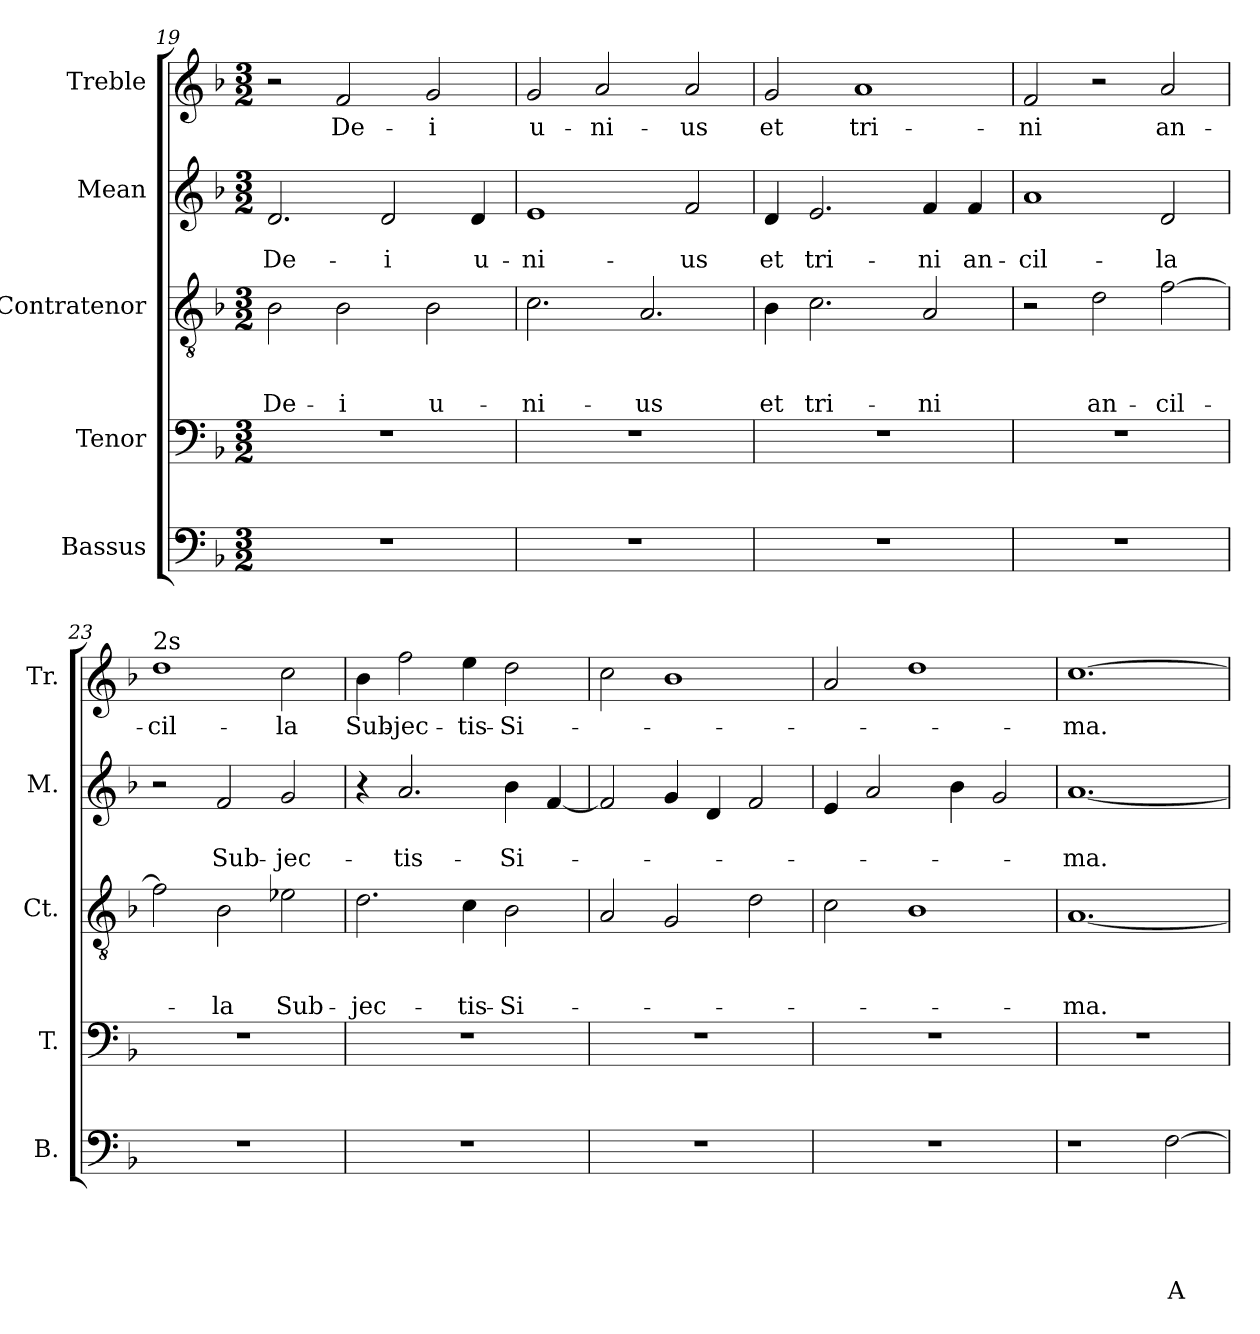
**kern	**text	**text	**text	**text	**text	**kern	**kern	**text	**text	**text	**kern	**text	**text	**kern	**text
*part5	*part5	*part5	*part5	*part5	*part5	*part4	*part3	*part3	*part3	*part3	*part2	*part2	*part2	*part1	*part1
*staff5	*staff5	*staff5	*staff5	*staff5	*staff5	*staff4	*staff3	*staff3	*staff3	*staff3	*staff2	*staff2	*staff2	*staff1	*staff1
*I"Bassus	*	*	*	*	*	*I"Tenor	*I"Contratenor	*	*	*	*I"Mean	*	*	*I"Treble	*
*I'B.	*	*	*	*	*	*I'T.	*I'Ct.	*	*	*	*I'M.	*	*	*I'Tr.	*
*clefF4	*	*	*	*	*	*clefF4	*clefGv2	*	*	*	*clefG2	*	*	*clefG2	*
*k[b-]	*	*	*	*	*	*k[b-]	*k[b-]	*	*	*	*k[b-]	*	*	*k[b-]	*
*F:	*	*	*	*	*	*F:	*F:	*	*	*	*F:	*	*	*F:	*
*M3/2	*	*	*	*	*	*M3/2	*M3/2	*	*	*	*M3/2	*	*	*M3/2	*
=19	=19	=19	=19	=19	=19	=19	=19	=19	=19	=19	=19	=19	=19	=19	=19
!	!	!	!	!	!	!	!	!	!	!LO:LY:b	!	!	!LO:LY:b	!	!
1.r	.	.	.	.	.	1.r	2B-\	.	.	De-	2.d/	.	De-	2r	.
!	!	!	!	!	!	!	!	!	!	!LO:LY:b	!	!	!	!	!LO:LY:b
.	.	.	.	.	.	.	2B-\	.	.	-i	.	.	.	2f/	De-
!	!	!	!	!	!	!	!	!	!	!	!	!	!LO:LY:b	!	!
.	.	.	.	.	.	.	.	.	.	.	2d/	.	-i	.	.
!	!	!	!	!	!	!	!	!	!	!LO:LY:b	!	!	!	!	!LO:LY:b
.	.	.	.	.	.	.	2B-\	.	.	u-	.	.	.	2g/	-i
!	!	!	!	!	!	!	!	!	!	!	!	!	!LO:LY:b	!	!
.	.	.	.	.	.	.	.	.	.	.	4d/	.	u-	.	.
=20	=20	=20	=20	=20	=20	=20	=20	=20	=20	=20	=20	=20	=20	=20	=20
!	!	!	!	!	!	!	!	!	!	!LO:LY:b	!	!	!LO:LY:b	!	!LO:LY:b
1.r	.	.	.	.	.	1.r	2.c\	.	.	-ni-	1e	.	-ni-	2g/	u-
!	!	!	!	!	!	!	!	!	!	!	!	!	!	!	!LO:LY:b
.	.	.	.	.	.	.	.	.	.	.	.	.	.	2a/	-ni-
!	!	!	!	!	!	!	!	!	!	!LO:LY:b	!	!	!	!	!
.	.	.	.	.	.	.	2.A/	.	.	-us	.	.	.	.	.
!	!	!	!	!	!	!	!	!	!	!	!	!	!LO:LY:b	!	!LO:LY:b
.	.	.	.	.	.	.	.	.	.	.	2f/	.	-us	2a/	-us
=21	=21	=21	=21	=21	=21	=21	=21	=21	=21	=21	=21	=21	=21	=21	=21
!	!	!	!	!	!	!	!	!	!	!LO:LY:b	!	!	!LO:LY:b	!	!LO:LY:b
1.r	.	.	.	.	.	1.r	4B-\	.	.	et	4d/	.	et	2g/	et
!	!	!	!	!	!	!	!	!	!	!LO:LY:b	!	!	!LO:LY:b	!	!
.	.	.	.	.	.	.	2.c\	.	.	tri-	2.e/	.	tri-	.	.
!	!	!	!	!	!	!	!	!	!	!	!	!	!	!	!LO:LY:b
.	.	.	.	.	.	.	.	.	.	.	.	.	.	1a	tri-
!	!	!	!	!	!	!	!	!	!	!LO:LY:b	!	!	!LO:LY:b	!	!
.	.	.	.	.	.	.	2A/	.	.	-ni	4f/	.	-ni	.	.
!	!	!	!	!	!	!	!	!	!	!	!	!	!LO:LY:b	!	!
.	.	.	.	.	.	.	.	.	.	.	4f/	.	an-	.	.
=22	=22	=22	=22	=22	=22	=22	=22	=22	=22	=22	=22	=22	=22	=22	=22
!	!	!	!	!	!	!	!	!	!	!	!	!	!LO:LY:b	!	!LO:LY:b
1.r	.	.	.	.	.	1.r	2r	.	.	.	1a	.	-cil-	2f/	-ni
!	!	!	!	!	!	!	!	!	!	!LO:LY:b	!	!	!	!	!
.	.	.	.	.	.	.	2d\	.	.	an-	.	.	.	2r	.
!	!	!	!	!	!	!	!	!	!	!LO:LY:b	!	!	!LO:LY:b	!	!LO:LY:b
.	.	.	.	.	.	.	[<2f\	.	.	-cil-	2d/	.	-la	2a/	an-
!!LO:LB:g=z
=23	=23	=23	=23	=23	=23	=23	=23	=23	=23	=23	=23	=23	=23	=23	=23
!	!	!	!	!	!	!	!	!	!	!	!	!	!	!LO:TX:a:t=2s	!
!LO:N:vis=1	!	!	!	!	!	!LO:N:vis=1	!	!	!	!	!	!	!	!	!LO:LY:b
1.r	.	.	.	.	.	1.r	2f\]	.	.	.	2r	.	.	1dd	-cil-
!	!	!	!	!	!	!	!	!	!	!LO:LY:b	!	!	!LO:LY:b	!	!
.	.	.	.	.	.	.	2B-\	.	.	-la	2f/	.	Sub-	.	.
!	!	!	!	!	!	!	!	!	!	!LO:LY:b	!	!	!LO:LY:b	!	!LO:LY:b
.	.	.	.	.	.	.	2e-X\	.	.	Sub-	2g/	.	-jec-	2cc\	-la
=24	=24	=24	=24	=24	=24	=24	=24	=24	=24	=24	=24	=24	=24	=24	=24
!LO:N:vis=1	!	!	!	!	!	!LO:N:vis=1	!	!	!	!LO:LY:b	!	!	!	!	!LO:LY:b
1.r	.	.	.	.	.	1.r	2.d\	.	.	-jec-	4r	.	.	4b-\	Sub-
!	!	!	!	!	!	!	!	!	!	!	!	!	!LO:LY:b	!	!LO:LY:b:rj
.	.	.	.	.	.	.	.	.	.	.	2.a/	.	-tis-	2ff\	-jec-
!	!	!	!	!	!	!	!	!	!	!LO:LY:b	!	!	!	!	!LO:LY:b
.	.	.	.	.	.	.	4c\	.	.	-tis-	.	.	.	4ee\	-tis-
!	!	!	!	!	!	!	!	!	!	!LO:LY:b	!	!	!LO:LY:b	!	!LO:LY:b
.	.	.	.	.	.	.	2B-\	.	.	-Si-	4b-\	.	-Si-	2dd\	-Si-
.	.	.	.	.	.	.	.	.	.	.	[<4f/	.	.	.	.
=25	=25	=25	=25	=25	=25	=25	=25	=25	=25	=25	=25	=25	=25	=25	=25
!LO:N:vis=1	!	!	!	!	!	!LO:N:vis=1	!	!	!	!	!	!	!	!	!
1.r	.	.	.	.	.	1.r	2A/	.	.	.	2f/]	.	.	2cc\	.
.	.	.	.	.	.	.	2G/	.	.	.	4g/	.	.	1b-	.
.	.	.	.	.	.	.	.	.	.	.	4d/	.	.	.	.
.	.	.	.	.	.	.	2d\	.	.	.	2f/	.	.	.	.
=26	=26	=26	=26	=26	=26	=26	=26	=26	=26	=26	=26	=26	=26	=26	=26
!LO:N:vis=1	!	!	!	!	!	!LO:N:vis=1	!	!	!	!	!	!	!	!	!
1.r	.	.	.	.	.	1.r	2c\	.	.	.	4e/	.	.	2a/	.
.	.	.	.	.	.	.	.	.	.	.	2a/	.	.	.	.
.	.	.	.	.	.	.	1B-	.	.	.	.	.	.	1dd	.
.	.	.	.	.	.	.	.	.	.	.	4b-\	.	.	.	.
.	.	.	.	.	.	.	.	.	.	.	2g/	.	.	.	.
=27	=27	=27	=27	=27	=27	=27	=27	=27	=27	=27	=27	=27	=27	=27	=27
!	!	!	!	!	!	!LO:N:vis=1	!	!	!	!LO:LY:b	!	!	!LO:LY:b	!	!LO:LY:b
1r	.	.	.	.	.	1.r	[<1.A	.	.	-ma.	[<1.a	.	-ma.	[>1.cc	-ma.
!	!	!	!	!	!LO:LY:b	!	!	!	!	!	!	!	!	!	!
[>2F\	.	.	.	.	A-	.	.	.	.	.	.	.	.	.	.
=	=	=	=	=	=	=	=	=	=	=	=	=	=	=	=
*-	*-	*-	*-	*-	*-	*-	*-	*-	*-	*-	*-	*-	*-	*-	*-
